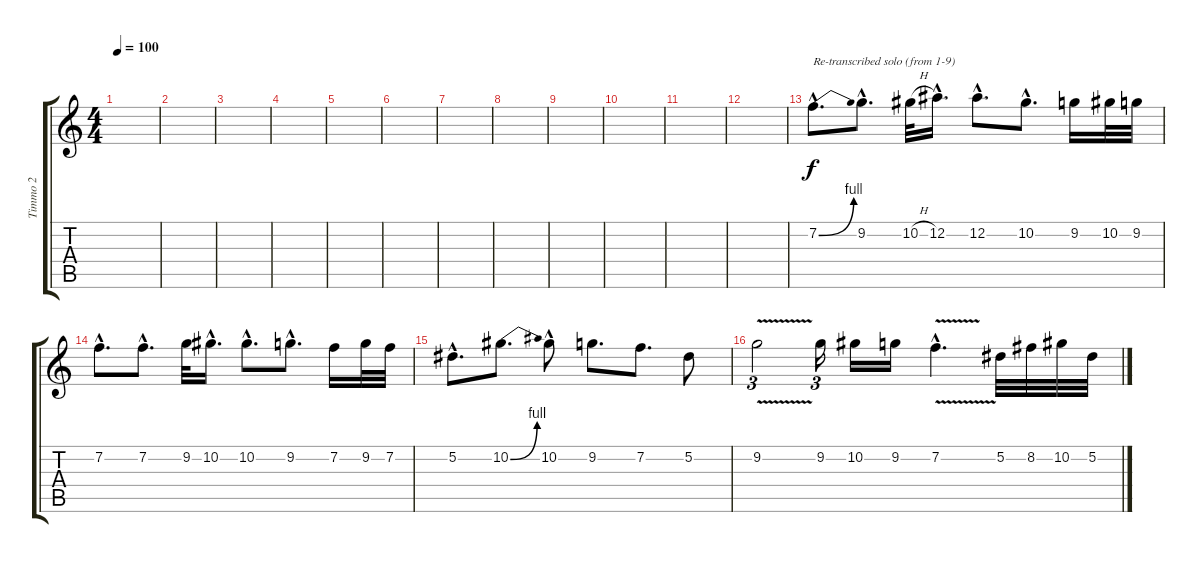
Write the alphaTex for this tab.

\track ("Timmo 2" "Timmo 2") {instrument distortionguitar}
\staff {score tabs}
\tuning (Eb4 Bb3 Gb3 Db3 Ab2 Eb2) {hide}
\ts (4 4)
\tempo 100
\clef g2
\ks c
|
|
|
|
|
|
|
|
|
|
|
|
7.2{be (bend 0 0 60 4) hac}.8{d txt "Re-transcribed solo (from 1-9)"} 9.2{hac}.8{d} 10.2{h}.32 12.2{hac}.16{d} 12.2{hac}.8{d} 10.2{hac}.8{d} 9.2.16 10.2.32 9.2.32 |
7.2{hac}.8{d} 7.2{hac}.8{d} 9.2.32 10.2{hac}.16{d} 10.2{hac}.8{d} 9.2{hac}.8{d} 7.2.16 9.2.32 7.2.32 |
5.2{hac}.8{d} 10.2{be (bend 0 0 60 4)}.8{d} 10.2{hac}.8 9.2.8{d} 7.2.8{d} 5.2.8 |
9.2{v}.2{tu (3 2)} 9.2.16{tu (3 2)} 10.2.16 9.2.16 7.2{v hac}.4{d} 5.2.32 8.2.32 10.2.32 5.2.32
